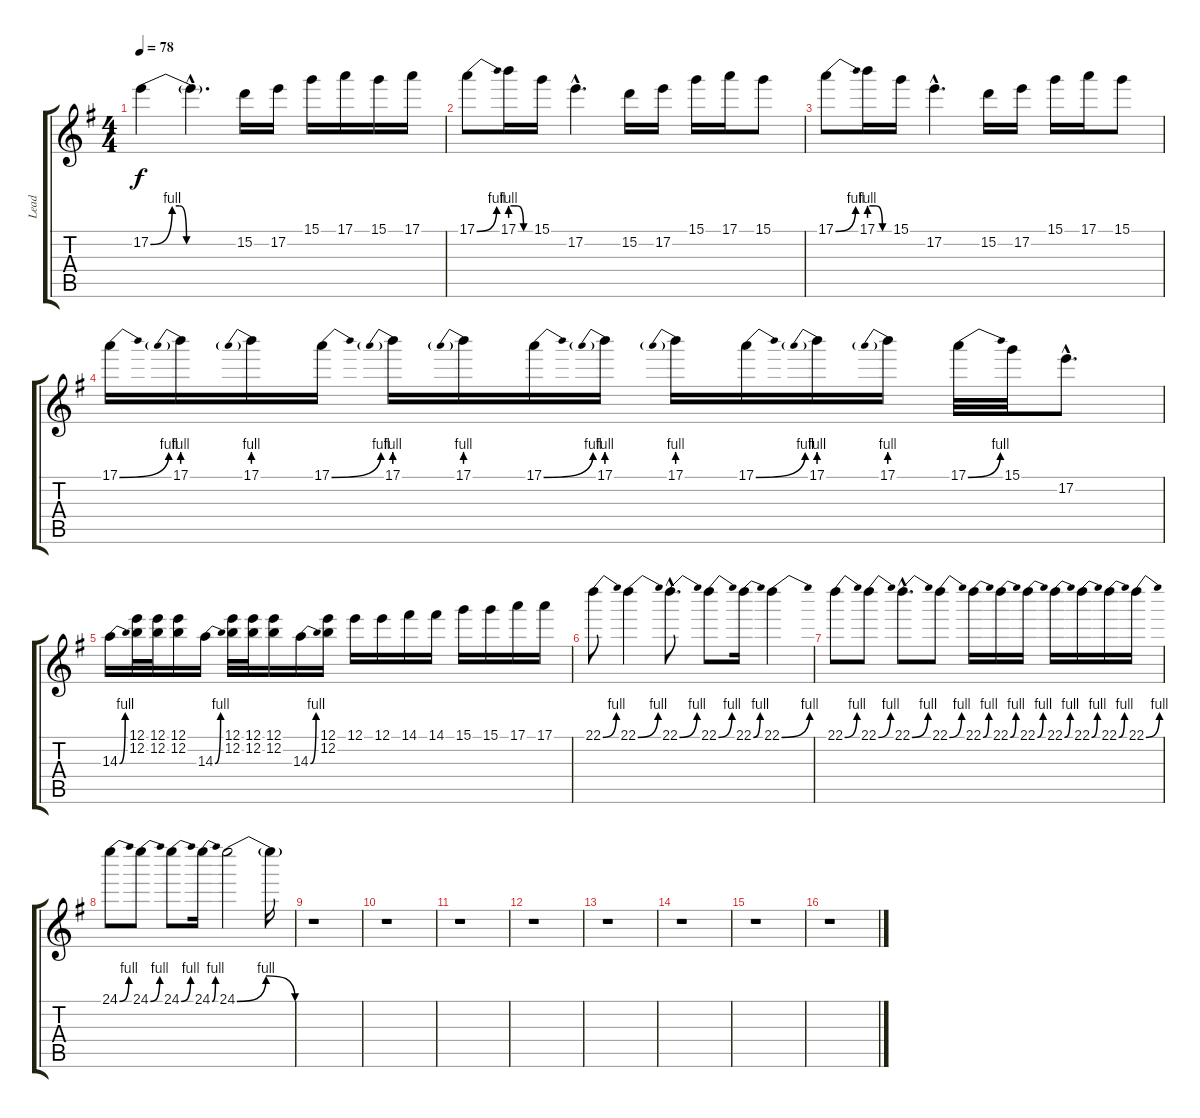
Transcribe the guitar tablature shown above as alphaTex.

\track ("Lead" "Lead") {instrument distortionguitar}
\staff {score tabs}
\tuning (E4 B3 G3 D3 A2 E2) {hide}
\ts (4 4)
\tempo 78
\clef g2
\ks g
17.2{be (custom 0 0 15 4 20 4 25 0 60 0)}.4{dy f volume 14} 17.2{hac t}.4{d} 15.2.16 17.2.16 15.1.16 17.1.16 15.1.16 17.1.16 |
17.1{be (bend 0 0 60 4)}.8 17.1{be (custom 0 4 20 4 40 0 60 0)}.16 15.1.16 17.2{hac}.4{d} 15.2.16 17.2.16 15.1.16 17.1.16 15.1.8 |
17.1{be (bend 0 0 60 4)}.8 17.1{be (custom 0 4 20 4 40 0 60 0)}.16 15.1.16 17.2{hac}.4{d} 15.2.16 17.2.16 15.1.16 17.1.16 15.1.8 |
17.1{be (bend 0 0 60 4)}.16 17.1{be (prebend 0 4 60 4)}.16 17.1{be (prebend 0 4 60 4)}.16 17.1{be (bend 0 0 60 4)}.16 17.1{be (prebend 0 4 60 4)}.16 17.1{be (prebend 0 4 60 4)}.16 17.1{be (bend 0 0 60 4)}.16 17.1{be (prebend 0 4 60 4)}.16 17.1{be (prebend 0 4 60 4)}.16 17.1{be (bend 0 0 60 4)}.16 17.1{be (prebend 0 4 60 4)}.16 17.1{be (prebend 0 4 60 4)}.16 17.1{be (bend 0 0 60 4)}.32 15.1.32 17.2{hac}.8{d} |
14.3{be (bend 0 0 60 4)}.16 (12.1 12.2).32 (12.1 12.2).32 (12.1 12.2).16 14.3{be (bend 0 0 60 4)}.16 (12.1 12.2).32 (12.1 12.2).32 (12.1 12.2).16 14.3{be (bend 0 0 60 4)}.16 (12.1 12.2).16 12.1.16 12.1.16 14.1.16 14.1.16 15.1.16 15.1.16 17.1.16 17.1.16 |
22.1{be (bend 0 0 60 4)}.8 22.1{be (bend 0 0 60 4)}.4 22.1{be (bend 0 0 60 4) hac}.8{d} 22.1{be (bend 0 0 60 4)}.8 22.1{be (bend 0 0 60 4)}.16 22.1{be (bend 0 0 60 4)}.4 |
22.1{be (bend 0 0 60 4)}.8 22.1{be (bend 0 0 60 4)}.8 22.1{be (bend 0 0 60 4) hac}.8{d} 22.1{be (bend 0 0 60 4)}.8 22.1{be (bend 0 0 60 4)}.16 22.1{be (bend 0 0 60 4)}.16 22.1{be (bend 0 0 60 4)}.16 22.1{be (bend 0 0 60 4)}.16 22.1{be (bend 0 0 60 4)}.16 22.1{be (bend 0 0 60 4)}.16 22.1{be (bend 0 0 60 4)}.16 |
24.1{be (bend 0 0 60 4)}.8 24.1{be (bend 0 0 60 4)}.8 24.1{be (bend 0 0 60 4)}.8 24.1{be (bend 0 0 60 4)}.16 24.1{be (bendrelease 0 0 5 4 55 4 60 0)}.2 24.1{t}.16 |
r.1 |
r.1 |
r.1 |
r.1 |
r.1 |
r.1 |
r.1 |
r.1
